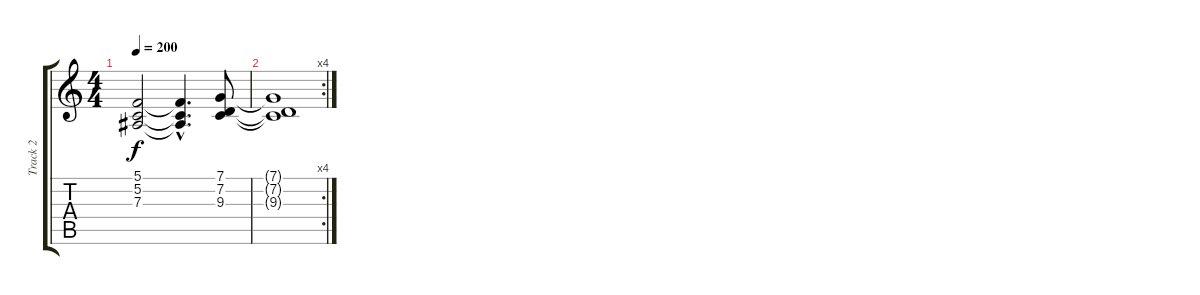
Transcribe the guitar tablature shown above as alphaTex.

\track ("Track 2" "Track 2") {instrument stringensemble1}
\staff {score tabs}
\tuning (C4 G3 Eb3 Bb2 F2 C2) {hide}
\ts (4 4)
\tempo 200
\clef g2
\ks c
(5.1{t} 5.2{t} 7.3{t}).2{dy f} (5.1{hac t} 5.2{hac t} 7.3{hac t}).4{d} (7.1 7.2 9.3).8 |
\rc 4
(7.1{t} 7.2{t} 9.3{t}).1
